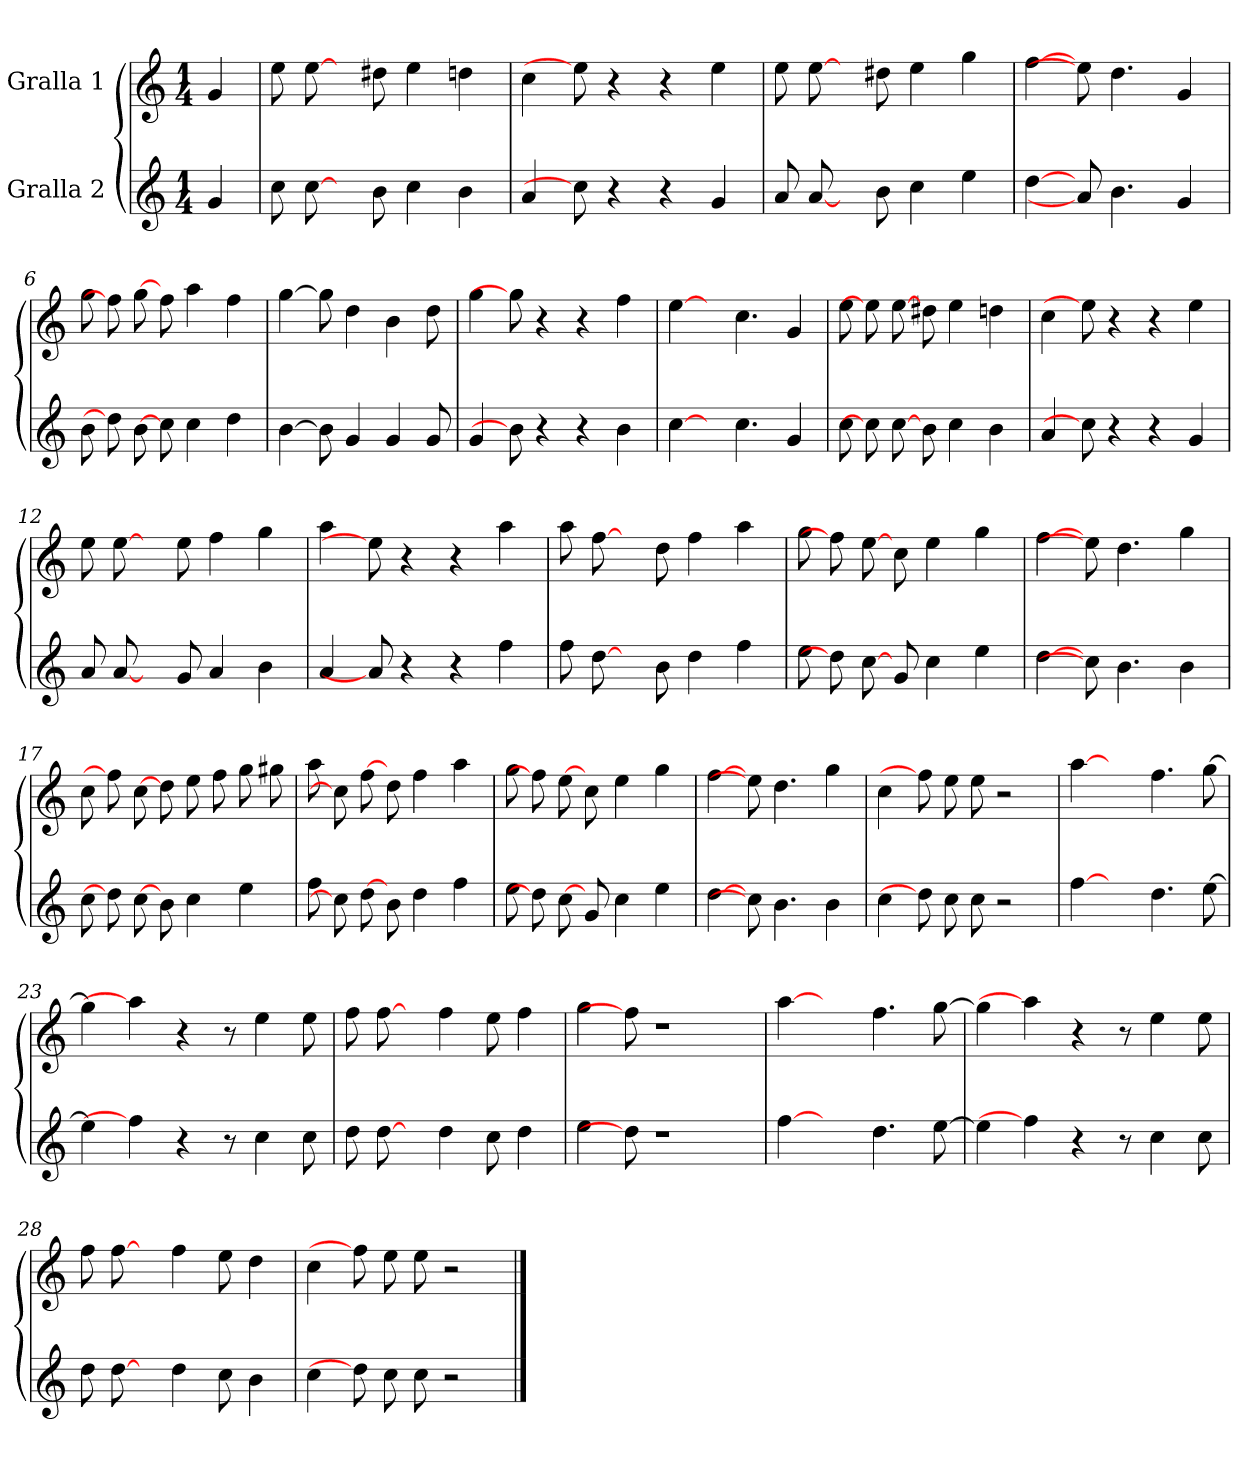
**kern	**kern
*part2	*part1
*staff2	*staff1
*I"Gralla 2	*I"Gralla 1
*clefG2	*clefG2
*k[]	*k[]
*M1/4	*M1/4
*MM180	*MM180
=1	=1
4g	4g
=2	=2
8cc	8ee
[8cc	[8ee
8ryy	8ryy
8b	8dd#
4cc	4ee
4b	4dd
=3	=3
4a	4cc
8cc]	8ee]
4r	4r
4r	4r
4g	4ee
=4	=4
8a	8ee
[8a	[8ee
8ryy	8ryy
8b	8dd#
4cc	4ee
4ee	4gg
=5	=5
[4dd	[4ff
8a]	8ee]
4.b	4.dd
4g	4g
=6	=6
8b	8gg
8dd]	8ff]
[8b	[8gg
8cc	8ff
4cc	4aa
4dd	4ff
=7	=7
[4b	[4gg
8b]	8gg]
4g	4dd
4g	4b
8g	8dd
=8	=8
4g	4gg
8b]	8gg]
4r	4r
4r	4r
4b	4ff
=9	=9
[4cc	[4ee
8ryy	8ryy
4.cc	4.cc
4g	4g
=10	=10
8cc	8ee
8cc]	8ee]
[8cc	[8ee
8b	8dd#
4cc	4ee
4b	4dd
=11	=11
4a	4cc
8cc]	8ee]
4r	4r
4r	4r
4g	4ee
=12	=12
8a	8ee
[8a	[8ee
8ryy	8ryy
8g	8ee
4a	4ff
4b	4gg
=13	=13
4a	4aa
8a]	8ee]
4r	4r
4r	4r
4ff	4aa
=14	=14
8ff	8aa
[8dd	[8ff
8ryy	8ryy
8b	8dd
4dd	4ff
4ff	4aa
=15	=15
8ee	8gg
8dd]	8ff]
[8cc	[8ee
8g	8cc
4cc	4ee
4ee	4gg
=16	=16
[4dd	[4ff
8cc]	8ee]
4.b	4.dd
4b	4gg
=17	=17
8cc	8cc
8dd]	8ff]
[8cc	[8cc
8b	8dd
4cc	8ee
.	8ff
4ee	8gg
.	8gg#
=18	=18
8ff	8aa
8cc]	8cc]
[8dd	[8ff
8b	8dd
4dd	4ff
4ff	4aa
=19	=19
8ee	8gg
8dd]	8ff]
[8cc	[8ee
8g	8cc
4cc	4ee
4ee	4gg
=20	=20
[4dd	[4ff
8cc]	8ee]
4.b	4.dd
4b	4gg
=21	=21
4cc	4cc
8dd]	8ff]
8cc	8ee
8cc	8ee
2r	2r
=22	=22
[4ff	[4aa
4ryy	4ryy
4.dd	4.ff
[8ee	[8gg
=23	=23
4ee]	4gg]
4ff]	4aa]
4r	4r
8r	8r
4cc	4ee
8cc	8ee
=24	=24
8dd	8ff
[8dd	[8ff
8ryy	8ryy
4dd	4ff
8cc	8ee
4dd	4ff
=25	=25
4ee	4gg
8dd]	8ff]
1r	1r
=26	=26
[4ff	[4aa
4ryy	4ryy
4.dd	4.ff
[8ee	[8gg
=27	=27
4ee]	4gg]
4ff]	4aa]
4r	4r
8r	8r
4cc	4ee
8cc	8ee
=28	=28
8dd	8ff
[8dd	[8ff
8ryy	8ryy
4dd	4ff
8cc	8ee
4b	4dd
=29	=29
4cc	4cc
8dd]	8ff]
8cc	8ee
8cc	8ee
2r	2r
==	==
*-	*-
